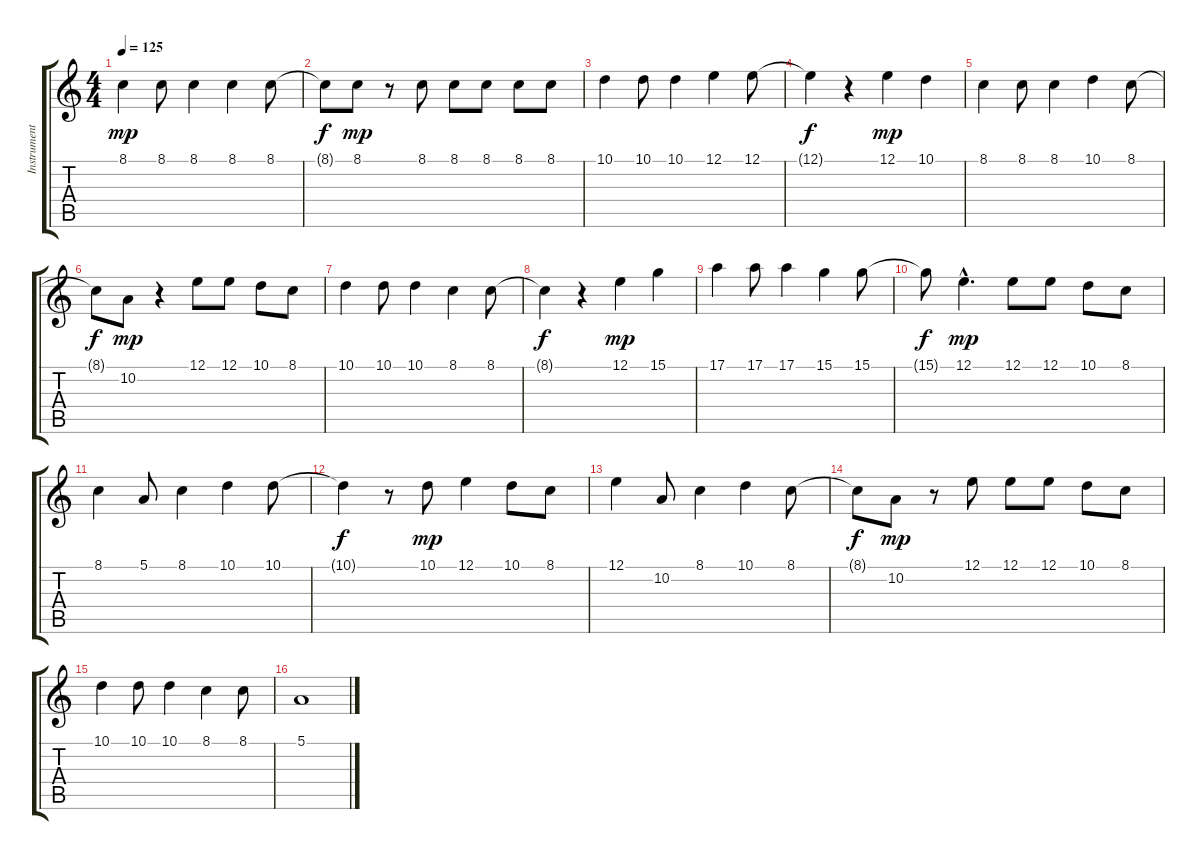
\track ("Instrument7" "Instrument") {instrument violin}
\staff {score tabs}
\tuning (E4 B3 G3 D3 A2 E2) {hide}
\ts (4 4)
\tempo 125
\clef g2
\ks c
8.1.4{dy mp} 8.1.8 8.1.4 8.1.4 8.1.8 |
8.1{t}.8{dy f} 8.1.8{dy mp} r.8 8.1.8 8.1.8 8.1.8 8.1.8 8.1.8 |
10.1.4 10.1.8 10.1.4 12.1.4 12.1.8 |
12.1{t}.4{dy f} r.4 12.1.4{dy mp} 10.1.4 |
8.1.4 8.1.8 8.1.4 10.1.4 8.1.8 |
8.1{t}.8{dy f} 10.2.8{dy mp} r.4 12.1.8 12.1.8 10.1.8 8.1.8 |
10.1.4 10.1.8 10.1.4 8.1.4 8.1.8 |
8.1{t}.4{dy f} r.4 12.1.4{dy mp} 15.1.4 |
17.1.4 17.1.8 17.1.4 15.1.4 15.1.8 |
15.1{t}.8{dy f} 12.1{hac}.4{d dy mp} 12.1.8 12.1.8 10.1.8 8.1.8 |
8.1.4 5.1.8 8.1.4 10.1.4 10.1.8 |
10.1{t}.4{dy f} r.8 10.1.8{dy mp} 12.1.4 10.1.8 8.1.8 |
12.1.4 10.2.8 8.1.4 10.1.4 8.1.8 |
8.1{t}.8{dy f} 10.2.8{dy mp} r.8 12.1.8 12.1.8 12.1.8 10.1.8 8.1.8 |
10.1.4 10.1.8 10.1.4 8.1.4 8.1.8 |
5.1.1
